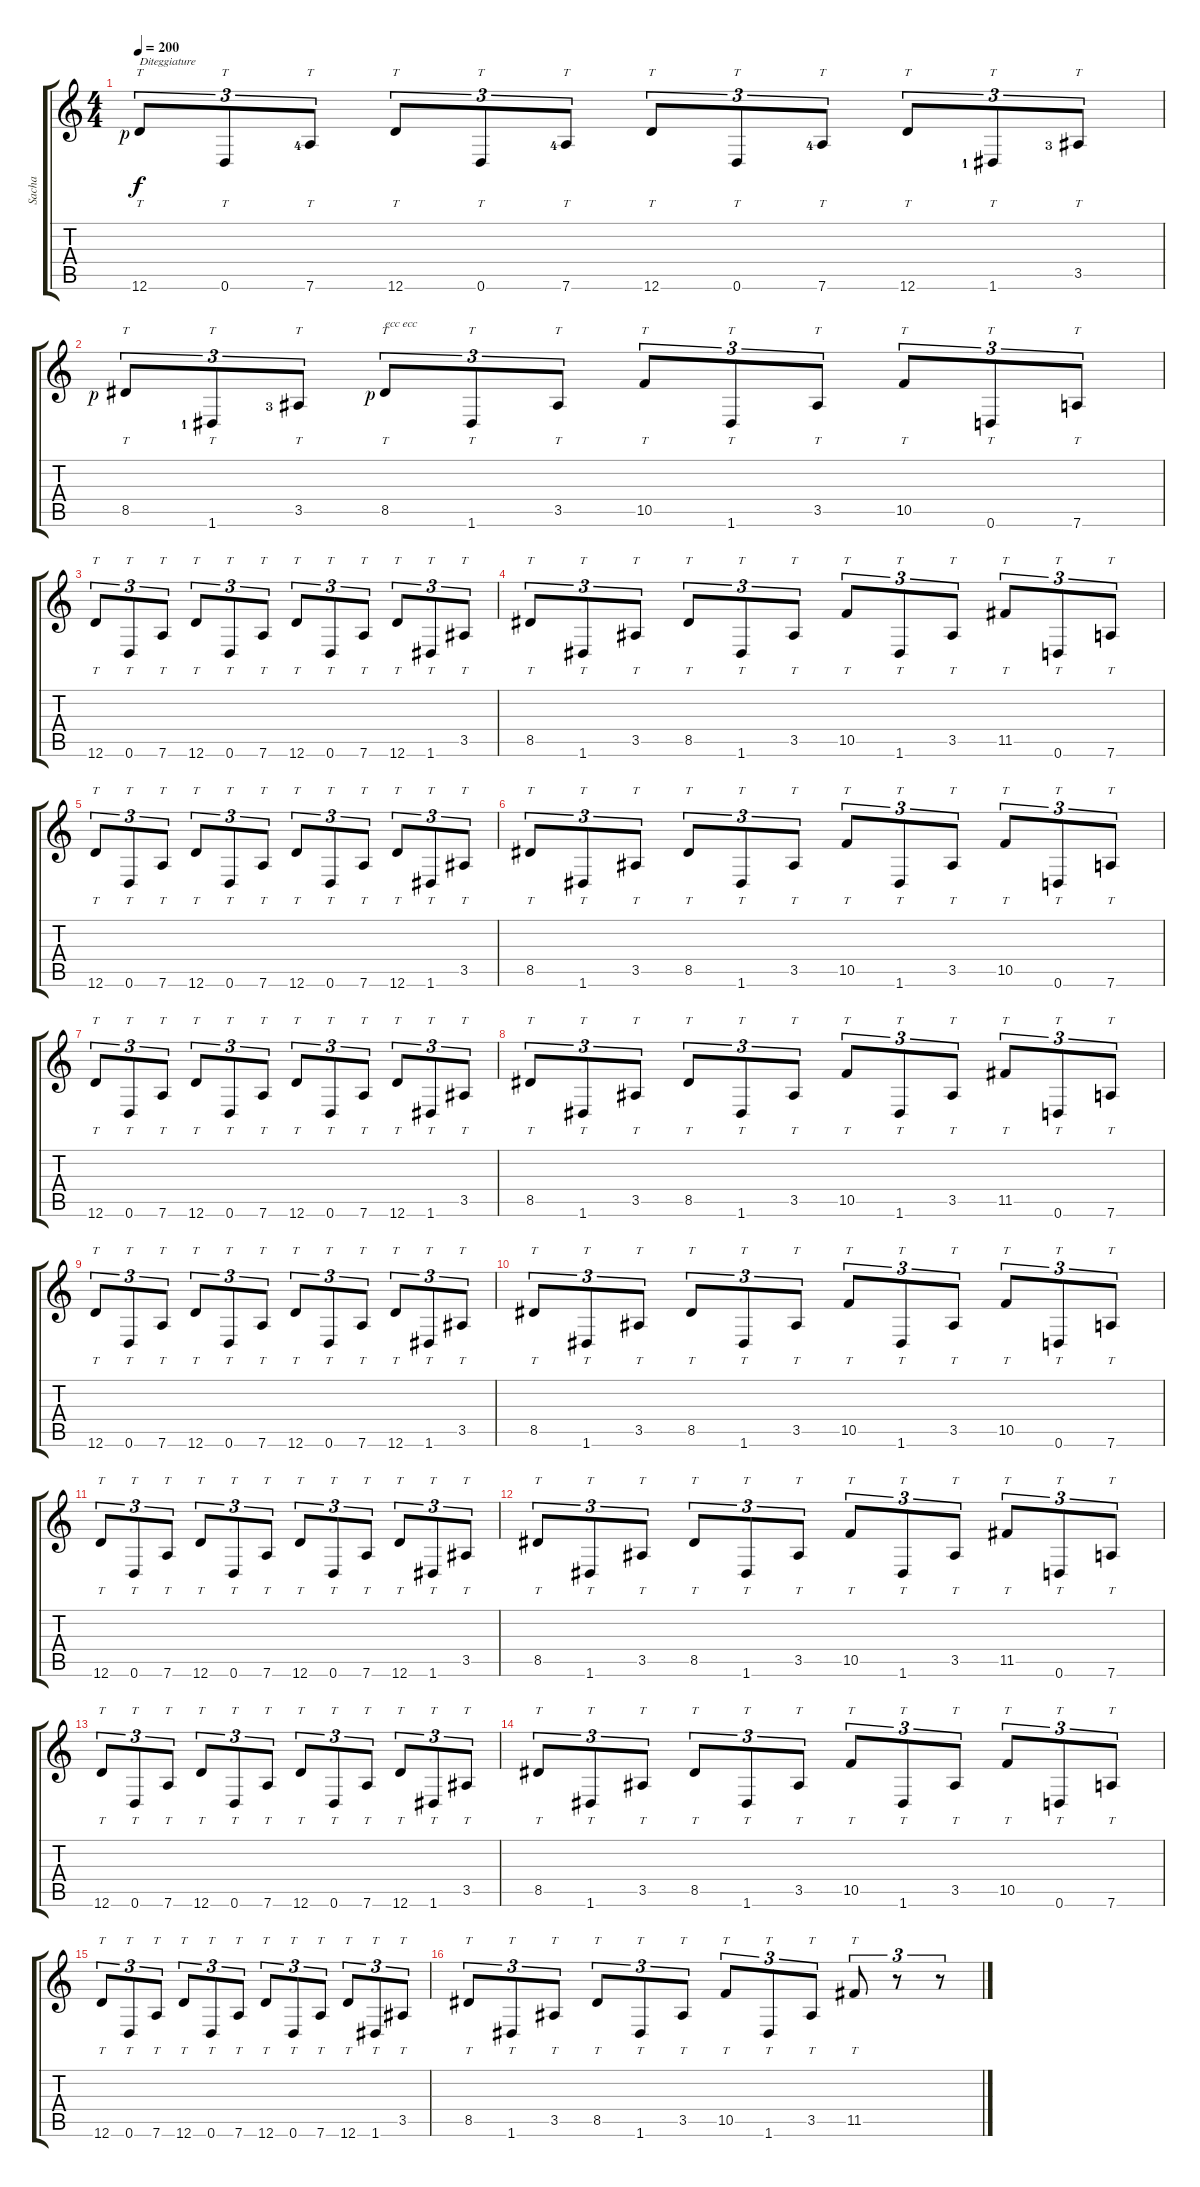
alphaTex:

\track ("Sacha" "Sacha") {instrument distortionguitar}
\staff {score tabs}
\tuning (D4 A3 F3 C3 G2 D2) {hide}
\ts (4 4)
\tempo 200
\clef g2
\ks c
12.6{rf 1}.8{tt tu (3 2) txt "Diteggiature" dy f} 0.6.8{tt tu (3 2)} 7.6{lf 5}.8{tt tu (3 2)} 12.6.8{tt tu (3 2)} 0.6.8{tt tu (3 2)} 7.6{lf 5}.8{tt tu (3 2)} 12.6.8{tt tu (3 2)} 0.6.8{tt tu (3 2)} 7.6{lf 5}.8{tt tu (3 2)} 12.6.8{tt tu (3 2)} 1.6{lf 2}.8{tt tu (3 2)} 3.5{lf 4}.8{tt tu (3 2)} |
8.5{rf 1}.8{tt tu (3 2)} 1.6{lf 2}.8{tt tu (3 2)} 3.5{lf 4}.8{tt tu (3 2)} 8.5{rf 1}.8{tt tu (3 2) txt "ecc ecc"} 1.6.8{tt tu (3 2)} 3.5.8{tt tu (3 2)} 10.5.8{tt tu (3 2)} 1.6.8{tt tu (3 2)} 3.5.8{tt tu (3 2)} 10.5.8{tt tu (3 2)} 0.6.8{tt tu (3 2)} 7.6.8{tt tu (3 2)} |
12.6.8{tt tu (3 2)} 0.6.8{tt tu (3 2)} 7.6.8{tt tu (3 2)} 12.6.8{tt tu (3 2)} 0.6.8{tt tu (3 2)} 7.6.8{tt tu (3 2)} 12.6.8{tt tu (3 2)} 0.6.8{tt tu (3 2)} 7.6.8{tt tu (3 2)} 12.6.8{tt tu (3 2)} 1.6.8{tt tu (3 2)} 3.5.8{tt tu (3 2)} |
8.5.8{tt tu (3 2)} 1.6.8{tt tu (3 2)} 3.5.8{tt tu (3 2)} 8.5.8{tt tu (3 2)} 1.6.8{tt tu (3 2)} 3.5.8{tt tu (3 2)} 10.5.8{tt tu (3 2)} 1.6.8{tt tu (3 2)} 3.5.8{tt tu (3 2)} 11.5.8{tt tu (3 2)} 0.6.8{tt tu (3 2)} 7.6.8{tt tu (3 2)} |
12.6.8{tt tu (3 2)} 0.6.8{tt tu (3 2)} 7.6.8{tt tu (3 2)} 12.6.8{tt tu (3 2)} 0.6.8{tt tu (3 2)} 7.6.8{tt tu (3 2)} 12.6.8{tt tu (3 2)} 0.6.8{tt tu (3 2)} 7.6.8{tt tu (3 2)} 12.6.8{tt tu (3 2)} 1.6.8{tt tu (3 2)} 3.5.8{tt tu (3 2)} |
8.5.8{tt tu (3 2)} 1.6.8{tt tu (3 2)} 3.5.8{tt tu (3 2)} 8.5.8{tt tu (3 2)} 1.6.8{tt tu (3 2)} 3.5.8{tt tu (3 2)} 10.5.8{tt tu (3 2)} 1.6.8{tt tu (3 2)} 3.5.8{tt tu (3 2)} 10.5.8{tt tu (3 2)} 0.6.8{tt tu (3 2)} 7.6.8{tt tu (3 2)} |
12.6.8{tt tu (3 2)} 0.6.8{tt tu (3 2)} 7.6.8{tt tu (3 2)} 12.6.8{tt tu (3 2)} 0.6.8{tt tu (3 2)} 7.6.8{tt tu (3 2)} 12.6.8{tt tu (3 2)} 0.6.8{tt tu (3 2)} 7.6.8{tt tu (3 2)} 12.6.8{tt tu (3 2)} 1.6.8{tt tu (3 2)} 3.5.8{tt tu (3 2)} |
8.5.8{tt tu (3 2)} 1.6.8{tt tu (3 2)} 3.5.8{tt tu (3 2)} 8.5.8{tt tu (3 2)} 1.6.8{tt tu (3 2)} 3.5.8{tt tu (3 2)} 10.5.8{tt tu (3 2)} 1.6.8{tt tu (3 2)} 3.5.8{tt tu (3 2)} 11.5.8{tt tu (3 2)} 0.6.8{tt tu (3 2)} 7.6.8{tt tu (3 2)} |
12.6.8{tt tu (3 2)} 0.6.8{tt tu (3 2)} 7.6.8{tt tu (3 2)} 12.6.8{tt tu (3 2)} 0.6.8{tt tu (3 2)} 7.6.8{tt tu (3 2)} 12.6.8{tt tu (3 2)} 0.6.8{tt tu (3 2)} 7.6.8{tt tu (3 2)} 12.6.8{tt tu (3 2)} 1.6.8{tt tu (3 2)} 3.5.8{tt tu (3 2)} |
8.5.8{tt tu (3 2)} 1.6.8{tt tu (3 2)} 3.5.8{tt tu (3 2)} 8.5.8{tt tu (3 2)} 1.6.8{tt tu (3 2)} 3.5.8{tt tu (3 2)} 10.5.8{tt tu (3 2)} 1.6.8{tt tu (3 2)} 3.5.8{tt tu (3 2)} 10.5.8{tt tu (3 2)} 0.6.8{tt tu (3 2)} 7.6.8{tt tu (3 2)} |
12.6.8{tt tu (3 2)} 0.6.8{tt tu (3 2)} 7.6.8{tt tu (3 2)} 12.6.8{tt tu (3 2)} 0.6.8{tt tu (3 2)} 7.6.8{tt tu (3 2)} 12.6.8{tt tu (3 2)} 0.6.8{tt tu (3 2)} 7.6.8{tt tu (3 2)} 12.6.8{tt tu (3 2)} 1.6.8{tt tu (3 2)} 3.5.8{tt tu (3 2)} |
8.5.8{tt tu (3 2)} 1.6.8{tt tu (3 2)} 3.5.8{tt tu (3 2)} 8.5.8{tt tu (3 2)} 1.6.8{tt tu (3 2)} 3.5.8{tt tu (3 2)} 10.5.8{tt tu (3 2)} 1.6.8{tt tu (3 2)} 3.5.8{tt tu (3 2)} 11.5.8{tt tu (3 2)} 0.6.8{tt tu (3 2)} 7.6.8{tt tu (3 2)} |
12.6.8{tt tu (3 2)} 0.6.8{tt tu (3 2)} 7.6.8{tt tu (3 2)} 12.6.8{tt tu (3 2)} 0.6.8{tt tu (3 2)} 7.6.8{tt tu (3 2)} 12.6.8{tt tu (3 2)} 0.6.8{tt tu (3 2)} 7.6.8{tt tu (3 2)} 12.6.8{tt tu (3 2)} 1.6.8{tt tu (3 2)} 3.5.8{tt tu (3 2)} |
8.5.8{tt tu (3 2)} 1.6.8{tt tu (3 2)} 3.5.8{tt tu (3 2)} 8.5.8{tt tu (3 2)} 1.6.8{tt tu (3 2)} 3.5.8{tt tu (3 2)} 10.5.8{tt tu (3 2)} 1.6.8{tt tu (3 2)} 3.5.8{tt tu (3 2)} 10.5.8{tt tu (3 2)} 0.6.8{tt tu (3 2)} 7.6.8{tt tu (3 2)} |
12.6.8{tt tu (3 2)} 0.6.8{tt tu (3 2)} 7.6.8{tt tu (3 2)} 12.6.8{tt tu (3 2)} 0.6.8{tt tu (3 2)} 7.6.8{tt tu (3 2)} 12.6.8{tt tu (3 2)} 0.6.8{tt tu (3 2)} 7.6.8{tt tu (3 2)} 12.6.8{tt tu (3 2)} 1.6.8{tt tu (3 2)} 3.5.8{tt tu (3 2)} |
8.5.8{tt tu (3 2)} 1.6.8{tt tu (3 2)} 3.5.8{tt tu (3 2)} 8.5.8{tt tu (3 2)} 1.6.8{tt tu (3 2)} 3.5.8{tt tu (3 2)} 10.5.8{tt tu (3 2)} 1.6.8{tt tu (3 2)} 3.5.8{tt tu (3 2)} 11.5.8{tt tu (3 2)} r.8{tu (3 2)} r.8{tu (3 2)}
